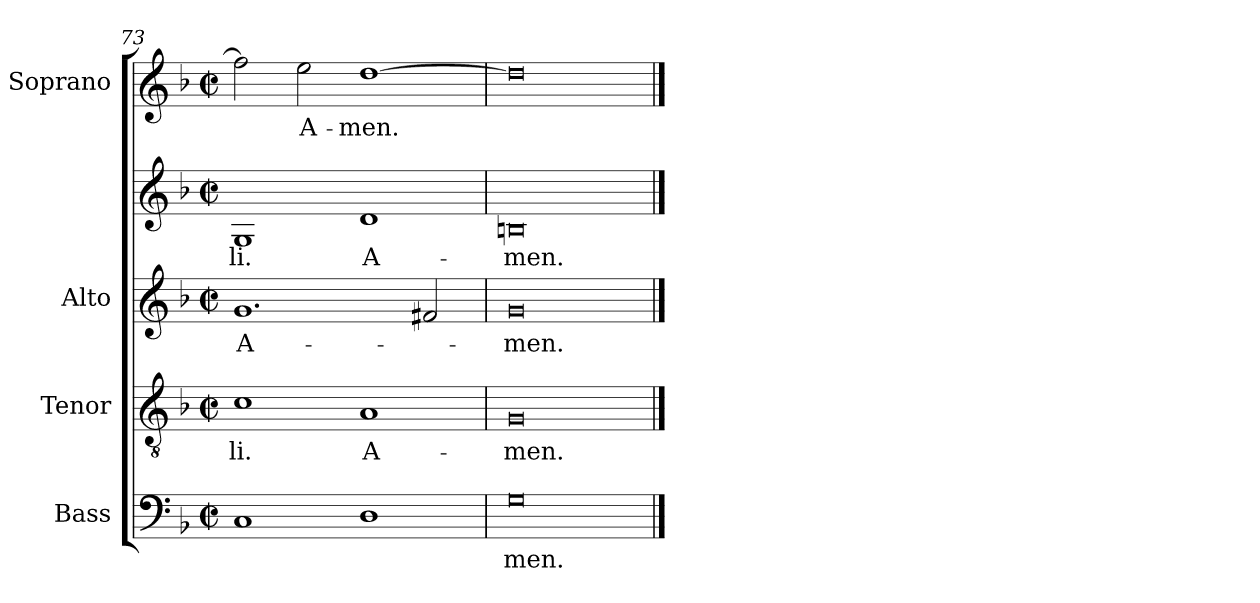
**kern	**text	**kern	**text	**kern	**text	**kern	**text	**kern	**text
*part4	*part4	*part3	*part3	*part2	*part2	*part2	*part2	*part1	*part1
*staff5	*staff5	*staff4	*staff4	*staff3	*staff3	*staff2	*staff2	*staff1	*staff1
*I"Bass	*	*I"Tenor	*	*I"Alto	*	*	*	*I"Soprano	*
*I'B	*	*I'T	*	*I'A	*	*	*	*I'S	*
*clefF4	*	*clefGv2	*	*clefG2	*	*clefG2	*	*clefG2	*
*k[b-]	*	*k[b-]	*	*k[b-]	*	*k[b-]	*	*k[b-]	*
*F:	*	*F:	*	*F:	*	*F:	*	*F:	*
*M4/2	*	*M4/2	*	*M4/2	*	*M4/2	*	*M4/2	*
*met(c|)	*	*met(c|)	*	*met(c|)	*	*met(c|)	*	*met(c|)	*
=73	=73	=73	=73	=73	=73	=73	=73	=73	=73
!	!	!	!LO:LY:b	!	!LO:LY:b	!	!LO:LY:b	!	!
1C	.	1c	-li.	1.g	-A-	1G	li.	2ff]	.
!	!	!	!	!	!	!	!	!	!LO:LY:b
.	.	.	.	.	.	.	.	2ee	A-
!	!	!	!LO:LY:b	!	!	!	!LO:LY:b	!	!LO:LY:b
1D/	.	1A	A-	.	.	1d	A-	[1dd	-men.
.	.	.	.	2f#X	.	.	.	.	.
=74	=74	=74	=74	=74	=74	=74	=74	=74	=74
!	!LO:LY:b	!	!LO:LY:b	!	!LO:LY:b	!	!LO:LY:b	!	!
0G	men.	0G	-men.	0g	men.	0Bn	men.	0dd]	.
==	==	==	==	==	==	==	==	==	==
*-	*-	*-	*-	*-	*-	*-	*-	*-	*-
